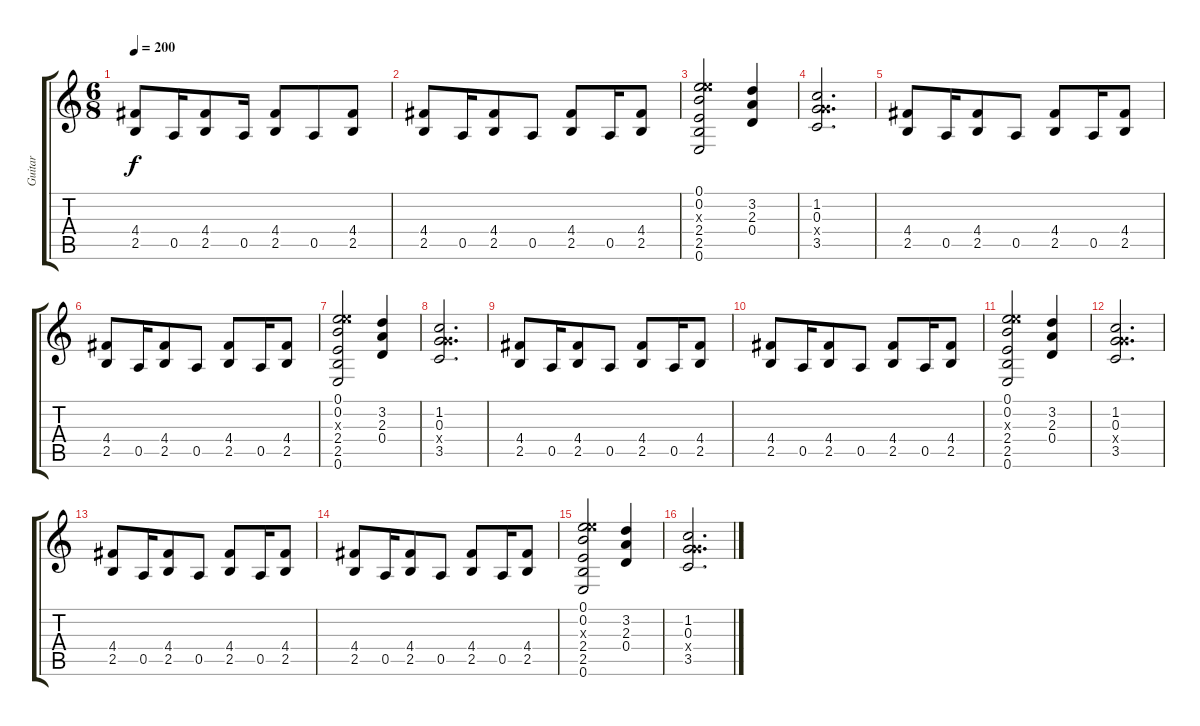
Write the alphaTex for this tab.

\track ("Guitar " "Guitar ") {instrument distortionguitar}
\staff {score tabs}
\tuning (E4 B3 G3 D3 A2 E2) {hide}
\ts (6 8)
\tempo 200
\clef g2
\ks c
(4.4 2.5).8{dy f} 0.5.16 (4.4 2.5).8 0.5.16 (4.4 2.5).8 0.5.8 (4.4 2.5).8 |
(4.4 2.5).8 0.5.16 (4.4 2.5).8 0.5.8 (4.4 2.5).8 0.5.16 (4.4 2.5).8 |
(0.1 0.2 9.3{x} 2.4 2.5 0.6).2 (3.2 2.3 0.4).4 |
(1.2 0.3 5.4{x} 3.5).2{d} |
(4.4 2.5).8 0.5.16 (4.4 2.5).8 0.5.8 (4.4 2.5).8 0.5.16 (4.4 2.5).8 |
(4.4 2.5).8 0.5.16 (4.4 2.5).8 0.5.8 (4.4 2.5).8 0.5.16 (4.4 2.5).8 |
(0.1 0.2 9.3{x} 2.4 2.5 0.6).2 (3.2 2.3 0.4).4 |
(1.2 0.3 5.4{x} 3.5).2{d} |
(4.4 2.5).8 0.5.16 (4.4 2.5).8 0.5.8 (4.4 2.5).8 0.5.16 (4.4 2.5).8 |
(4.4 2.5).8 0.5.16 (4.4 2.5).8 0.5.8 (4.4 2.5).8 0.5.16 (4.4 2.5).8 |
(0.1 0.2 9.3{x} 2.4 2.5 0.6).2 (3.2 2.3 0.4).4 |
(1.2 0.3 5.4{x} 3.5).2{d} |
(4.4 2.5).8 0.5.16 (4.4 2.5).8 0.5.8 (4.4 2.5).8 0.5.16 (4.4 2.5).8 |
(4.4 2.5).8 0.5.16 (4.4 2.5).8 0.5.8 (4.4 2.5).8 0.5.16 (4.4 2.5).8 |
(0.1 0.2 9.3{x} 2.4 2.5 0.6).2 (3.2 2.3 0.4).4 |
(1.2 0.3 5.4{x} 3.5).2{d}
